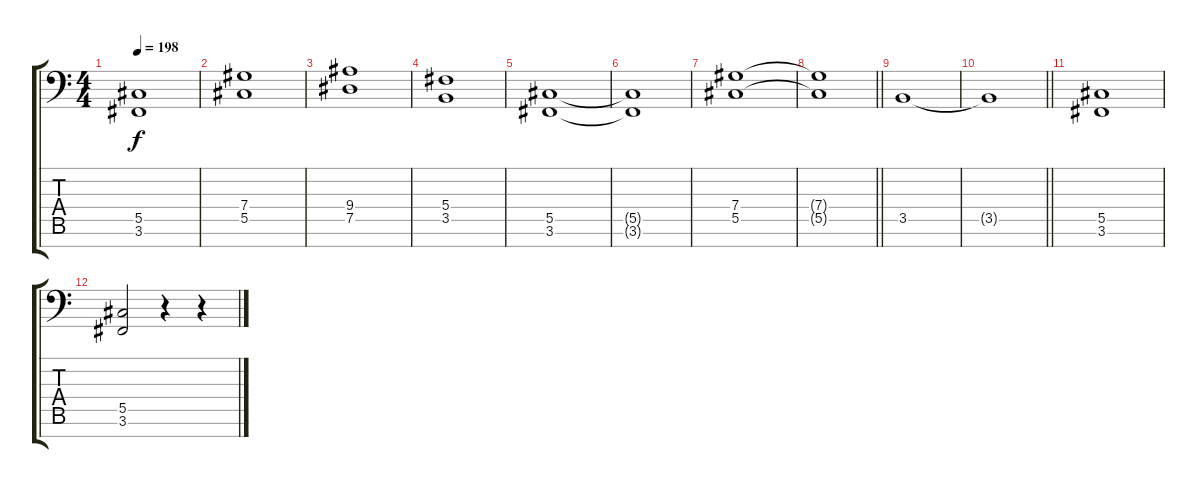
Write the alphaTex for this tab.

\track "" {instrument stringensemble1}
\staff {score tabs}
\tuning (Eb4 Bb3 Gb3 Db3 Ab2 Eb2 C-1) {hide}
\ts (4 4)
\tempo 198
\clef f4
\ks c
(5.5 3.6).1{dy f} |
(7.4 5.5).1 |
(9.4 7.5).1 |
(5.4 3.5).1 |
(5.5 3.6).1 |
(5.5{t} 3.6{t}).1 |
(7.4 5.5).1 |
\barLineRight lightlight
(7.4{t} 5.5{t}).1 |
3.5.1 |
\barLineRight lightlight
3.5{t}.1 |
(5.5 3.6).1 |
(5.5 3.6).2 r.4 r.4
